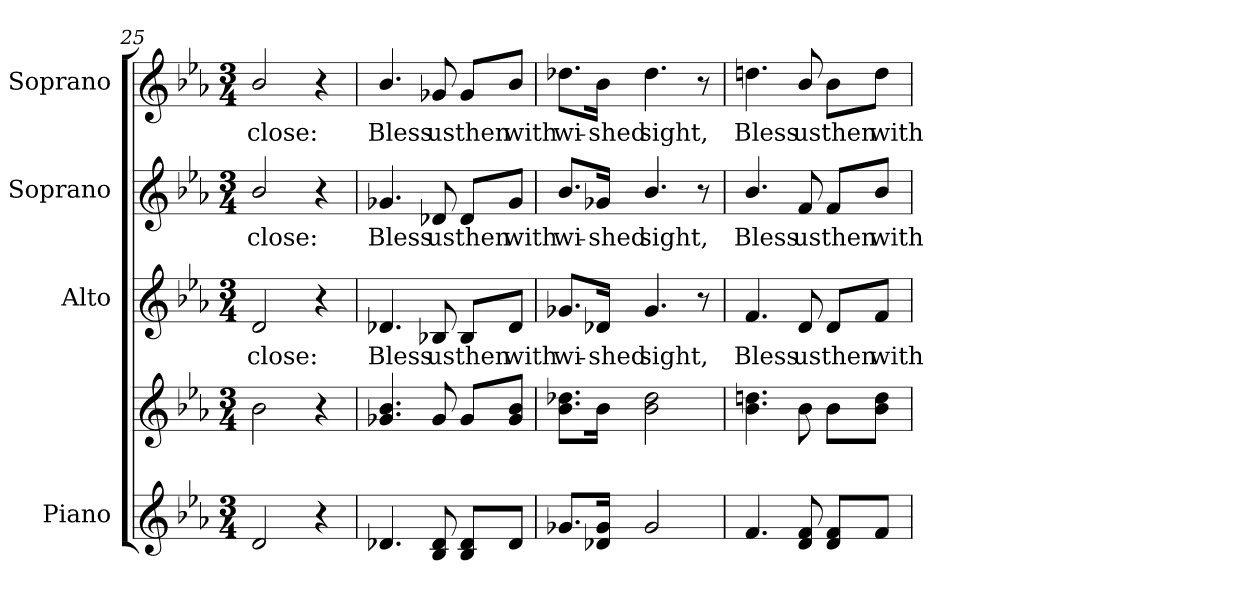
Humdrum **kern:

**kern	**kern	**kern	**text	**kern	**text	**kern	**text
*part4	*part4	*part3	*part3	*part2	*part2	*part1	*part1
*staff5	*staff4	*staff3	*staff3	*staff2	*staff2	*staff1	*staff1
*I"Piano	*	*I"Alto	*	*I"Soprano	*	*I"Soprano	*
*I'Pno.	*	*I'A.	*	*I'S.	*	*I'S.	*
*clefG2	*clefG2	*clefG2	*	*clefG2	*	*clefG2	*
*k[b-e-a-]	*k[b-e-a-]	*k[b-e-a-]	*	*k[b-e-a-]	*	*k[b-e-a-]	*
*E-:	*E-:	*E-:	*	*E-:	*	*E-:	*
*M3/4	*M3/4	*M3/4	*	*M3/4	*	*M3/4	*
=25	=25	=25	=25	=25	=25	=25	=25
!	!	!	!LO:LY:b:color=#000000	!	!	!	!
!	!	!	!	!	!LO:LY:b:color=#000000	!	!
!	!	!	!	!	!	!	!LO:LY:b:color=#000000
2di/	2b-i\	2di/	close:	2b-i/	close:	2b-i/	close:
4r	4r	4r	.	4r	.	4r	.
!!LO:PB:g=z
=26	=26	=26	=26	=26	=26	=26	=26
!	!	!	!LO:LY:b:color=#000000	!	!	!	!
!	!	!	!	!	!LO:LY:b:color=#000000	!	!
!	!	!	!	!	!	!	!LO:LY:b:color=#000000
4.d-Xi/	4.g-Xi/ 4.b-i	4.d-Xi/	Bless	4.g-Xi/	Bless	4.b-i/	Bless
!	!	!	!LO:LY:b:color=#000000	!	!	!	!
!	!	!	!	!	!LO:LY:b:color=#000000	!	!
!	!	!	!	!	!	!	!LO:LY:b:color=#000000
8B-i/ 8d-i	8g-i/	8B-Xi/	us	8d-Xi/	us	8g-Xi/	us
!	!	!	!LO:LY:b:color=#000000	!	!	!	!
!	!	!	!	!	!LO:LY:b:color=#000000	!	!
!	!	!	!	!	!	!	!LO:LY:b:color=#000000
8B-i/ 8d-i/L	8g-i/L	8B-i/L	then	8d-i/L	then	8g-i/L	then
!	!	!	!LO:LY:b:color=#000000	!	!	!	!
!	!	!	!	!	!LO:LY:b:color=#000000	!	!
!	!	!	!	!	!	!	!LO:LY:b:color=#000000
8d-i/J	8g-i/ 8b-i/J	8d-i/J	with	8g-i/J	with	8b-i/J	with
=27	=27	=27	=27	=27	=27	=27	=27
!	!	!	!LO:LY:b:color=#000000	!	!	!	!
!	!	!	!	!	!LO:LY:b:color=#000000	!	!
!	!	!	!	!	!	!	!LO:LY:b:color=#000000
8.g-Xi/L	8.b-i\ 8.dd-Xi\L	8.g-Xi/L	wi-	8.b-i/L	wi-	8.dd-Xi\L	wi-
!	!	!	!LO:LY:b:color=#000000	!	!	!	!
!	!	!	!	!	!LO:LY:b:color=#000000	!	!
!	!	!	!	!	!	!	!LO:LY:b:color=#000000
16d-Xi/ 16g-i/Jk	16b-i\Jk	16d-Xi/Jk	-shed	16g-Xi/Jk	-shed	16b-i\Jk	-shed
!	!	!	!LO:LY:b:color=#000000	!	!	!	!
!	!	!	!	!	!LO:LY:b:color=#000000	!	!
!	!	!	!	!	!	!	!LO:LY:b:color=#000000
2g-i/	2b-i\ 2dd-i	4.g-i/	sight,	4.b-i/	sight,	4.dd-i\	sight,
.	.	8r	.	8r	.	8r	.
=28	=28	=28	=28	=28	=28	=28	=28
!	!	!	!LO:LY:b:color=#000000	!	!	!	!
!	!	!	!	!	!LO:LY:b:color=#000000	!	!
!	!	!	!	!	!	!	!LO:LY:b:color=#000000
4.fi/	4.b-i\ 4.ddni	4.fi/	Bless	4.b-i/	Bless	4.ddni\	Bless
!	!	!	!LO:LY:b:color=#000000	!	!	!	!
!	!	!	!	!	!LO:LY:b:color=#000000	!	!
!	!	!	!	!	!	!	!LO:LY:b:color=#000000
8di/ 8fi	8b-i\	8di/	us	8fi/	us	8b-i/	us
!	!	!	!LO:LY:b:color=#000000	!	!	!	!
!	!	!	!	!	!LO:LY:b:color=#000000	!	!
!	!	!	!	!	!	!	!LO:LY:b:color=#000000
8di/ 8fi/L	8b-i\L	8di/L	then	8fi/L	then	8b-i\L	then
!	!	!	!LO:LY:b:color=#000000	!	!	!	!
!	!	!	!	!	!LO:LY:b:color=#000000	!	!
!	!	!	!	!	!	!	!LO:LY:b:color=#000000
8fi/J	8b-i\ 8ddi\J	8fi/J	with	8b-i/J	with	8ddi\J	with
=	=	=	=	=	=	=	=
*-	*-	*-	*-	*-	*-	*-	*-
